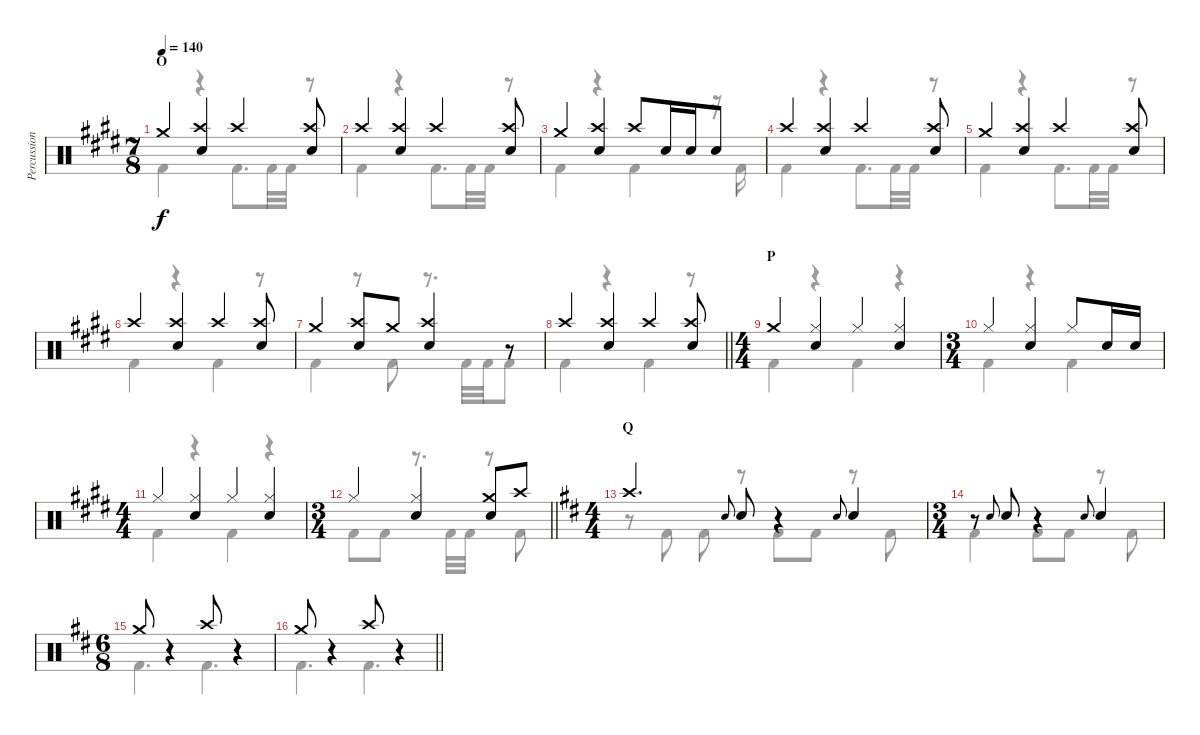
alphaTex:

\track ("Percussion" "Percussion") {instrument percussion}
\staff {score}
\articulation defaults
\voice
\ts (7 8)
\section ("" "O")
\tempo 140
\clef neutral
\ks e "Crash medium (hit)".4{dy f}
("Crash high (hit)" "Electric Snare (hit)").4 "Crash high (hit)".4 ("Crash high (hit)" "Electric Snare (hit)").8 |
"Crash high (hit)".4 ("Crash high (hit)" "Electric Snare (hit)").4 "Crash high (hit)".4 ("Crash high (hit)" "Electric Snare (hit)").8 |
"Crash medium (hit)".4 ("Crash high (hit)" "Electric Snare (hit)").4 "Crash high (hit)".8 "Electric Snare (hit)".16 "Electric Snare (hit)".16 "Electric Snare (hit)".8 |
"Crash high (hit)".4 ("Crash high (hit)" "Electric Snare (hit)").4 "Crash high (hit)".4 ("Crash high (hit)" "Electric Snare (hit)").8 |
"Crash medium (hit)".4 ("Crash high (hit)" "Electric Snare (hit)").4 "Crash high (hit)".4 ("Crash high (hit)" "Electric Snare (hit)").8 |
"Crash high (hit)".4 ("Crash high (hit)" "Electric Snare (hit)").4 "Crash high (hit)".4 ("Crash high (hit)" "Electric Snare (hit)").8 |
"Crash medium (hit)".4 ("Crash high (hit)" "Electric Snare (hit)").8 "Crash medium (hit)".8 ("Crash high (hit)" "Electric Snare (hit)").4 r.8 |
\barLineRight lightlight "Crash high (hit)".4
("Crash high (hit)" "Electric Snare (hit)").4 "Crash high (hit)".4 ("Crash high (hit)" "Electric Snare (hit)").8 |
\ts (4 4)
\section ("" "P")
\ks c#minor "Crash medium (hit)".4
("Hi-Hat (closed)" "Electric Snare (hit)").4 "Hi-Hat (closed)".4 ("Hi-Hat (closed)" "Electric Snare (hit)").4 |
\ts (3 4)
"Hi-Hat (closed)".4 ("Hi-Hat (closed)" "Electric Snare (hit)").4 "Hi-Hat (closed)".8 "Electric Snare (hit)".16 "Electric Snare (hit)".16 |
\ts (4 4)
"Hi-Hat (closed)".4 ("Hi-Hat (closed)" "Electric Snare (hit)").4 "Hi-Hat (closed)".4 ("Hi-Hat (closed)" "Electric Snare (hit)").4 |
\ts (3 4)
\barLineRight lightlight "Hi-Hat (closed)".4
("Hi-Hat (closed)" "Electric Snare (hit)").4 ("Crash medium (hit)" "Electric Snare (hit)").8 "Crash high (hit)".8 |
\ts (4 4)
\section ("" "Q")
\ks bminor "Crash high (hit)".4{d} "Electric Snare (hit)".8{gr onbeat} "Electric Snare (hit)".8
r.4 "Electric Snare (hit)".8{gr onbeat} "Electric Snare (hit)".4 |
\ts (3 4)
r.8 "Electric Snare (hit)".8{gr onbeat} "Electric Snare (hit)".8 r.4 "Electric Snare (hit)".8{gr onbeat} "Electric Snare (hit)".4 |
\ts (6 8)
\ks d "Crash medium (hit)".8
r.4 "Crash high (hit)".8 r.4 |
\barLineRight lightlight "Crash medium (hit)".8
r.4 "Crash high (hit)".8 r.4
\voice
\clef neutral
\ottava regular
\simile none
\ks e "Kick (hit) 2".4{dy f}
r.4 "Kick (hit) 2".8{d} "Kick (hit) 2".32 "Kick (hit) 2".32 r.8 |
"Kick (hit) 2".4 r.4 "Kick (hit) 2".8{d} "Kick (hit) 2".32 "Kick (hit) 2".32 r.8 |
"Kick (hit) 2".4 r.4 "Kick (hit) 2".4 r.16 "Kick (hit) 2".16 |
"Kick (hit) 2".4 r.4 "Kick (hit) 2".8{d} "Kick (hit) 2".32 "Kick (hit) 2".32 r.8 |
"Kick (hit) 2".4 r.4 "Kick (hit) 2".8{d} "Kick (hit) 2".32 "Kick (hit) 2".32 r.8 |
"Kick (hit) 2".4 r.4 "Kick (hit) 2".4 r.8 |
"Kick (hit) 2".4 r.8 "Kick (hit) 2".8 r.8{d} "Kick (hit) 2".32 "Kick (hit) 2".32 "Kick (hit) 2".8 |
\barLineRight lightlight "Kick (hit) 2".4
r.4 "Kick (hit) 2".4 r.8 |
\ks c#minor "Kick (hit) 2".4
r.4 "Kick (hit) 2".4 r.4 |
"Kick (hit) 2".4 r.4 "Kick (hit) 2".4 |
"Kick (hit) 2".4 r.4 "Kick (hit) 2".4 r.4 |
\barLineRight lightlight "Kick (hit) 2".8 "Kick (hit) 2".8
r.8{d} "Kick (hit) 2".32 "Kick (hit) 2".32 r.8 "Kick (hit) 2".8 |
\ks bminor
r.8 "Kick (hit) 2".8 "Kick (hit) 2".8 r.8 "Kick (hit) 2".8 "Kick (hit) 2".8 r.8 "Kick (hit) 2".8 |
"Kick (hit) 2".4 "Kick (hit) 2".8 "Kick (hit) 2".8 r.8 "Kick (hit) 2".8 |
\ks d "Kick (hit) 2".4{d} "Kick (hit) 2".4{d}
|
\barLineRight lightlight "Kick (hit) 2".4{d} "Kick (hit) 2".4{d}
